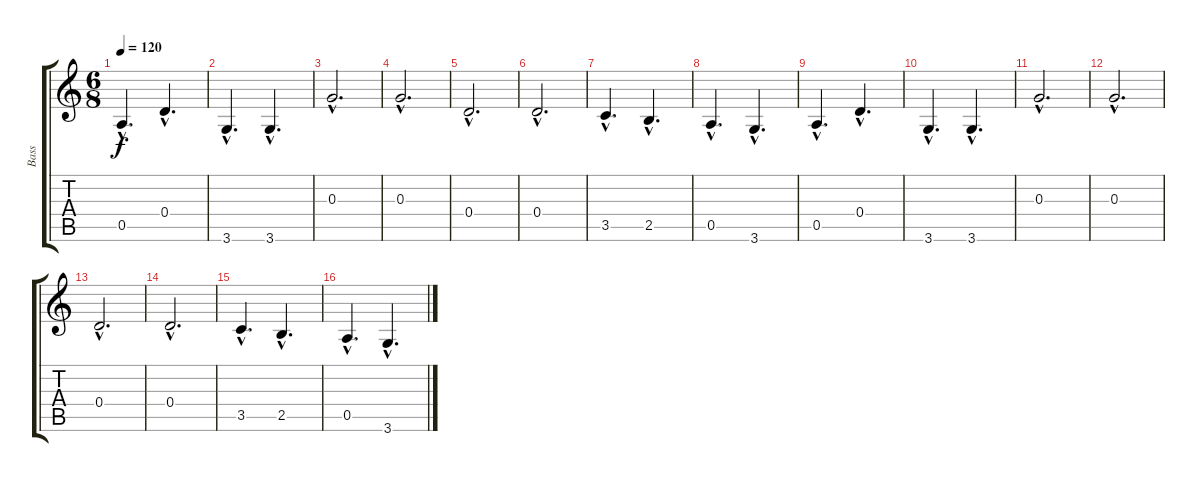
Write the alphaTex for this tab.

\track ("Bass" "Bass") {instrument acousticbass}
\staff {score tabs}
\tuning (E4 B3 G3 D3 A2 E2) {hide}
\ts (6 8)
\tempo 120
\clef g2
\ks c
0.5{hac}.4{d dy f} 0.4{hac}.4{d} |
3.6{hac}.4{d} 3.6{hac}.4{d} |
0.3{hac}.2{d} |
0.3{hac}.2{d} |
0.4{hac}.2{d} |
0.4{hac}.2{d} |
3.5{hac}.4{d} 2.5{hac}.4{d} |
0.5{hac}.4{d} 3.6{hac}.4{d} |
0.5{hac}.4{d} 0.4{hac}.4{d} |
3.6{hac}.4{d} 3.6{hac}.4{d} |
0.3{hac}.2{d} |
0.3{hac}.2{d} |
0.4{hac}.2{d} |
0.4{hac}.2{d} |
3.5{hac}.4{d} 2.5{hac}.4{d} |
0.5{hac}.4{d} 3.6{hac}.4{d}
